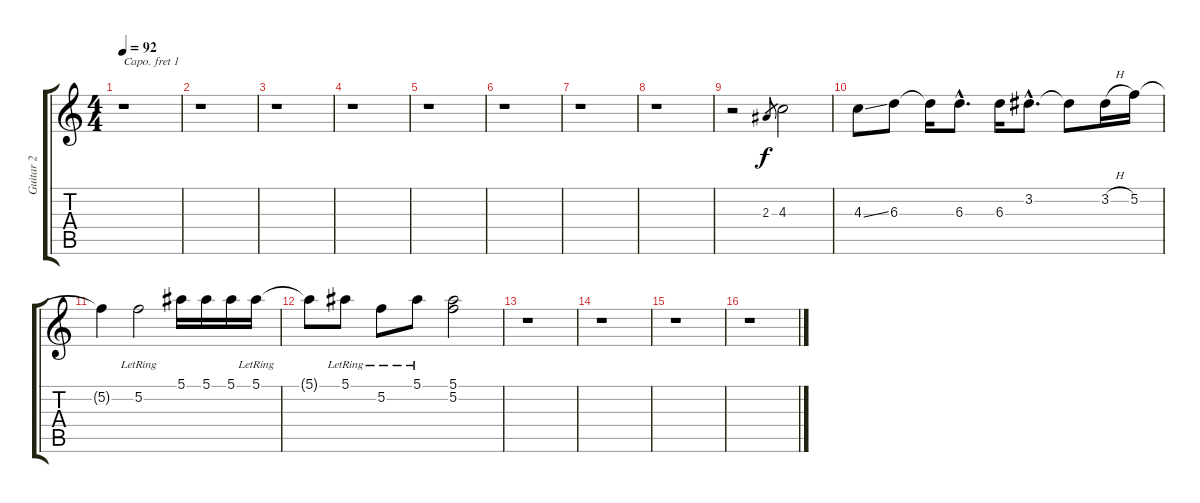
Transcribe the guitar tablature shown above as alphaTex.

\track ("Guitar 2" "Guitar 2") {instrument overdrivenguitar}
\staff {score tabs}
\capo 1
\tuning (E4 B3 G3 D3 A2 E2) {hide}
\ts (4 4)
\tempo 92
\clef g2
\ks c
r.1{dy f} |
r.1 |
r.1 |
r.1 |
r.1 |
r.1 |
r.1 |
r.1 |
r.2 2.3.8{gr} 4.3.2 |
4.3{ss}.8 6.3.8 6.3{t}.16 6.3{hac}.8{d} 6.3.16 3.2{hac}.8{d} 3.2{t}.8 3.2{h}.16 5.2.16 |
5.2{t}.4 5.2{lr}.2 5.1.16 5.1.16 5.1.16 5.1{lr}.16 |
5.1{t}.8 5.1{lr}.8 5.2{lr}.8 5.1{lr}.8 (5.1 5.2).2 |
r.1 |
r.1 |
r.1 |
r.1
